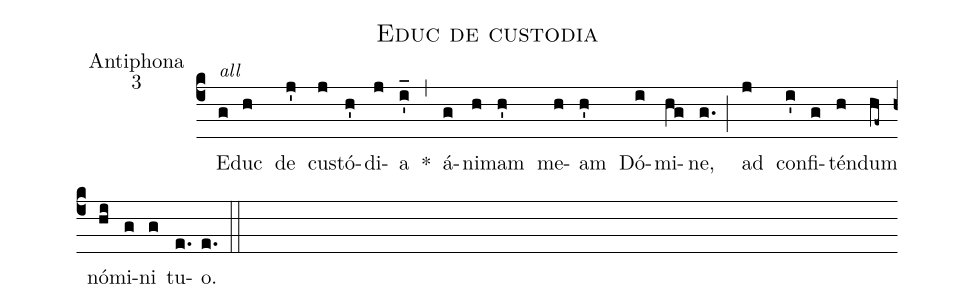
name:Educ de custodia;
office-part:Antiphona;
mode:3;
%%
(c4)<alt>all</alt> E(g)duc(h) de(j') cu(j)stó(h')di(j)a(i'_) *(,) á(g)ni(h)mam(h') me(h)am(h') Dó(i)mi(hg)ne,(g.) (;) ad(j) con(i')fi(g)tén(h)dum(hf~) nó(hi)mi(g)ni(g) tu(e.)o.(e.) (::)
